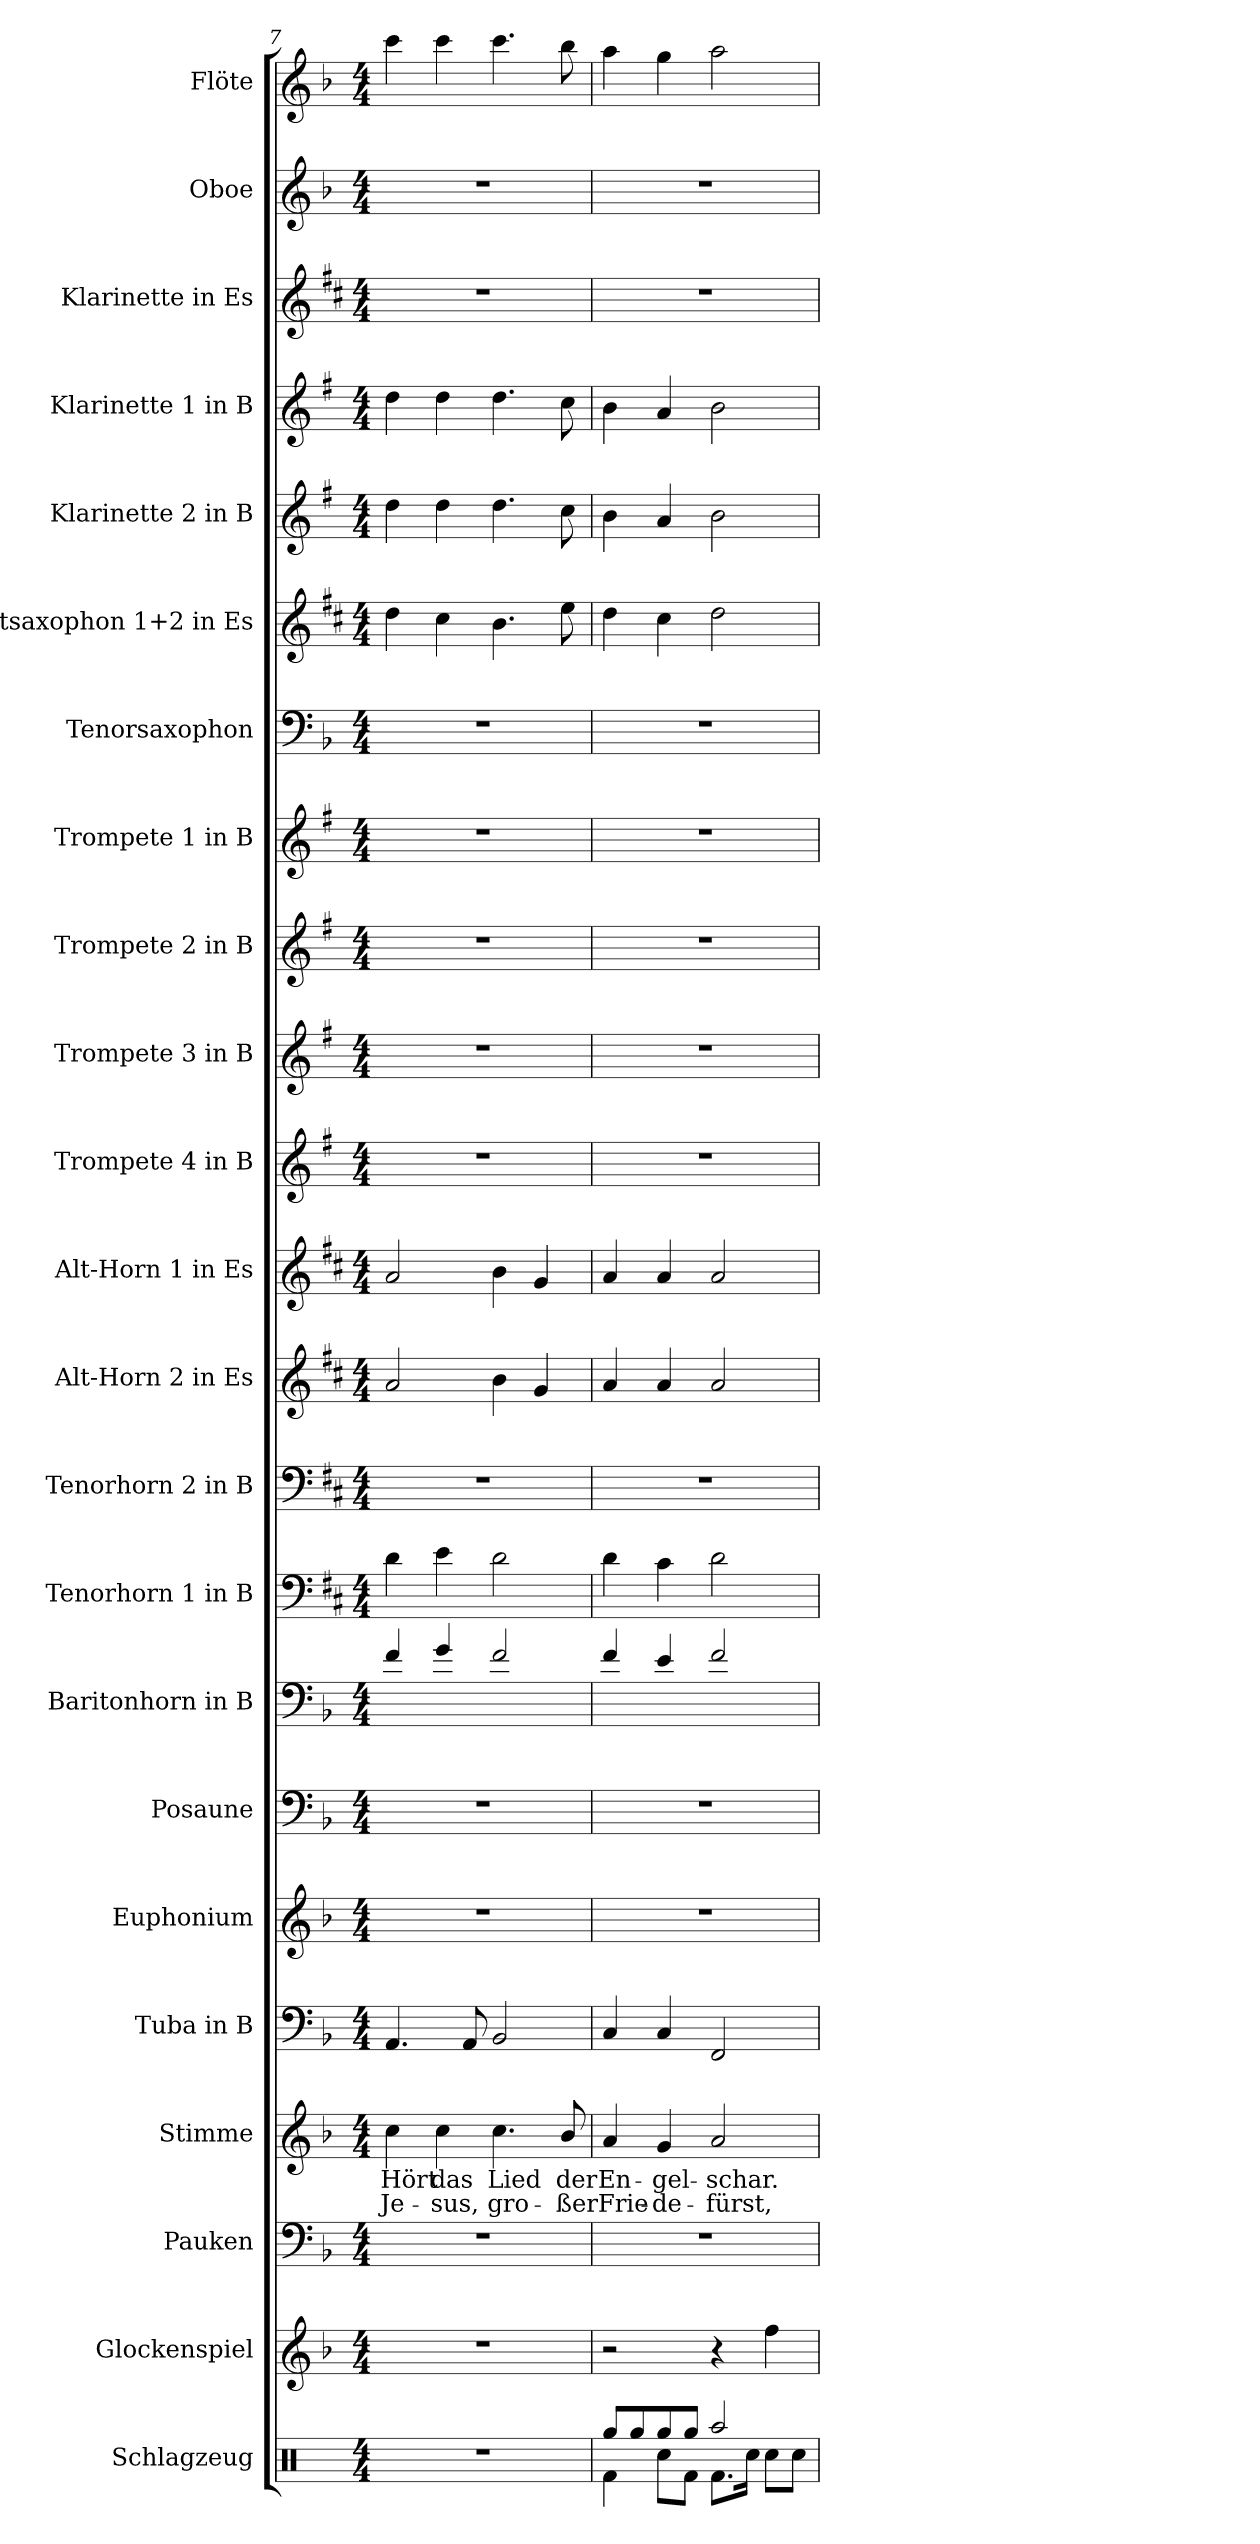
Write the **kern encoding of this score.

**kern	**kern	**kern	**kern	**text	**text	**kern	**kern	**kern	**kern	**kern	**kern	**kern	**kern	**kern	**kern	**kern	**kern	**kern	**kern	**kern	**kern	**kern	**kern	**kern
*part23	*part22	*part21	*part20	*part20	*part20	*part19	*part18	*part17	*part16	*part15	*part14	*part13	*part12	*part11	*part10	*part9	*part8	*part7	*part6	*part5	*part4	*part3	*part2	*part1
*staff23	*staff22	*staff21	*staff20	*staff20	*staff20	*staff19	*staff18	*staff17	*staff16	*staff15	*staff14	*staff13	*staff12	*staff11	*staff10	*staff9	*staff8	*staff7	*staff6	*staff5	*staff4	*staff3	*staff2	*staff1
*I"Schlagzeug	*I"Glockenspiel	*I"Pauken	*I"Stimme	*	*	*I"Tuba in B	*I"Euphonium	*I"Posaune	*I"Baritonhorn in B	*I"Tenorhorn  1 in B	*I"Tenorhorn 2 in B	*I"Alt-Horn 2 in Es	*I"Alt-Horn 1 in Es	*I"Trompete 4 in B	*I"Trompete 3 in B	*I"Trompete 2  in B	*I"Trompete 1 in B	*I"Tenorsaxophon	*I"Altsaxophon 1+2 in Es	*I"Klarinette 2  in B	*I"Klarinette 1 in B	*I"Klarinette in Es	*I"Oboe	*I"Flöte
*clefX	*clefG2	*clefF4	*clefG2	*	*	*clefF4	*clefG2	*clefF4	*clefF4	*clefF4	*clefF4	*clefG2	*clefG2	*clefG2	*clefG2	*clefG2	*clefG2	*clefF4	*clefG2	*clefG2	*clefG2	*clefG2	*clefG2	*clefG2
*	*ITrd-14c-24	*	*	*	*	*	*ITrd8c14	*	*ITrd8c14	*ITrd5c9	*ITrd5c9	*ITrd5c9	*ITrd5c9	*ITrd1c2	*ITrd1c2	*ITrd1c2	*ITrd1c2	*ITrd8c14	*ITrd5c9	*ITrd1c2	*ITrd1c2	*ITrd-2c-3	*	*
*k[]	*k[b-]	*k[b-]	*k[b-]	*	*	*k[b-]	*k[b-]	*k[b-]	*k[b-]	*k[b-]	*k[b-]	*k[b-]	*k[b-]	*k[b-]	*k[b-]	*k[b-]	*k[b-]	*k[b-]	*k[b-]	*k[b-]	*k[b-]	*k[b-]	*k[b-]	*k[b-]
*C:	*F:	*F:	*F:	*	*	*F:	*F:	*F:	*F:	*F:	*F:	*F:	*F:	*F:	*F:	*F:	*F:	*F:	*F:	*F:	*F:	*F:	*F:	*F:
*M4/4	*M4/4	*M4/4	*M4/4	*	*	*M4/4	*M4/4	*M4/4	*M4/4	*M4/4	*M4/4	*M4/4	*M4/4	*M4/4	*M4/4	*M4/4	*M4/4	*M4/4	*M4/4	*M4/4	*M4/4	*M4/4	*M4/4	*M4/4
=7	=7	=7	=7	=7	=7	=7	=7	=7	=7	=7	=7	=7	=7	=7	=7	=7	=7	=7	=7	=7	=7	=7	=7	=7
!	!	!	!	!LO:LY:b:color=#000000	!LO:LY:b:color=#000000	!	!	!	!	!	!	!	!	!	!	!	!	!	!	!	!	!	!	!
1r	1r	1r	4cci\	Hört	Je-	4.AAi/	1r	1r	4Fi/	4Fi\	1r	2ci/	2ci/	1r	1r	1r	1r	1r	4fi\	4cci\	4cci\	1r	1r	4ccci\
!	!	!	!	!LO:LY:b:color=#000000	!LO:LY:b:color=#000000	!	!	!	!	!	!	!	!	!	!	!	!	!	!	!	!	!	!	!
.	.	.	4cci\	das	-sus,	.	.	.	4Gi/	4Gi\	.	.	.	.	.	.	.	.	4ei\	4cci\	4cci\	.	.	4ccci\
.	.	.	.	.	.	8AAi/	.	.	.	.	.	.	.	.	.	.	.	.	.	.	.	.	.	.
!	!	!	!	!LO:LY:b:color=#000000	!LO:LY:b:color=#000000	!	!	!	!	!	!	!	!	!	!	!	!	!	!	!	!	!	!	!
.	.	.	4.cci\	Lied	gro-	2BB-i/	.	.	2Fi/	2Fi\	.	4di\	4di\	.	.	.	.	.	4.di\	4.cci\	4.cci\	.	.	4.ccci\
.	.	.	.	.	.	.	.	.	.	.	.	4B-i/	4B-i/	.	.	.	.	.	.	.	.	.	.	.
!	!	!	!	!LO:LY:b:color=#000000	!LO:LY:b:color=#000000	!	!	!	!	!	!	!	!	!	!	!	!	!	!	!	!	!	!	!
.	.	.	8b-i/	der	-ßer	.	.	.	.	.	.	.	.	.	.	.	.	.	8gi\	8b-i\	8b-i\	.	.	8bb-i\
=8	=8	=8	=8	=8	=8	=8	=8	=8	=8	=8	=8	=8	=8	=8	=8	=8	=8	=8	=8	=8	=8	=8	=8	=8
*^	*	*	*	*	*	*	*	*	*	*	*	*	*	*	*	*	*	*	*	*	*	*	*	*
!	!	!	!	!	!LO:LY:b:color=#000000	!LO:LY:b:color=#000000	!	!	!	!	!	!	!	!	!	!	!	!	!	!	!	!	!	!	!
8Rggi/L	4Rfi\	2r	1r	4ai/	En-	Frie-	4Ci/	1r	1r	4Fi/	4Fi\	1r	4ci/	4ci/	1r	1r	1r	1r	1r	4fi\	4ai\	4ai\	1r	1r	4aai\
8Rggi/	.	.	.	.	.	.	.	.	.	.	.	.	.	.	.	.	.	.	.	.	.	.	.	.	.
!	!	!	!	!	!LO:LY:b:color=#000000	!LO:LY:b:color=#000000	!	!	!	!	!	!	!	!	!	!	!	!	!	!	!	!	!	!	!
8Rggi/	8Rcci\L	.	.	4gi/	-gel-	-de-	4Ci/	.	.	4Ei/	4Ei\	.	4ci/	4ci/	.	.	.	.	.	4ei\	4gi/	4gi/	.	.	4ggi\
8Rggi/J	8Rfi\J	.	.	.	.	.	.	.	.	.	.	.	.	.	.	.	.	.	.	.	.	.	.	.	.
!	!	!	!	!	!LO:LY:b:color=#000000	!LO:LY:b:color=#000000	!	!	!	!	!	!	!	!	!	!	!	!	!	!	!	!	!	!	!
2Raai/	8.Rfi\L	4r	.	2ai/	-schar.	-fürst,	2FFi/	.	.	2Fi/	2Fi\	.	2ci/	2ci/	.	.	.	.	.	2fi\	2ai\	2ai\	.	.	2aai\
.	16Rcci\Jk	.	.	.	.	.	.	.	.	.	.	.	.	.	.	.	.	.	.	.	.	.	.	.	.
.	8Rcci\L	4ffffi\	.	.	.	.	.	.	.	.	.	.	.	.	.	.	.	.	.	.	.	.	.	.	.
.	8Rcci\J	.	.	.	.	.	.	.	.	.	.	.	.	.	.	.	.	.	.	.	.	.	.	.	.
*v	*v	*	*	*	*	*	*	*	*	*	*	*	*	*	*	*	*	*	*	*	*	*	*	*	*
=	=	=	=	=	=	=	=	=	=	=	=	=	=	=	=	=	=	=	=	=	=	=	=	=
*-	*-	*-	*-	*-	*-	*-	*-	*-	*-	*-	*-	*-	*-	*-	*-	*-	*-	*-	*-	*-	*-	*-	*-	*-
